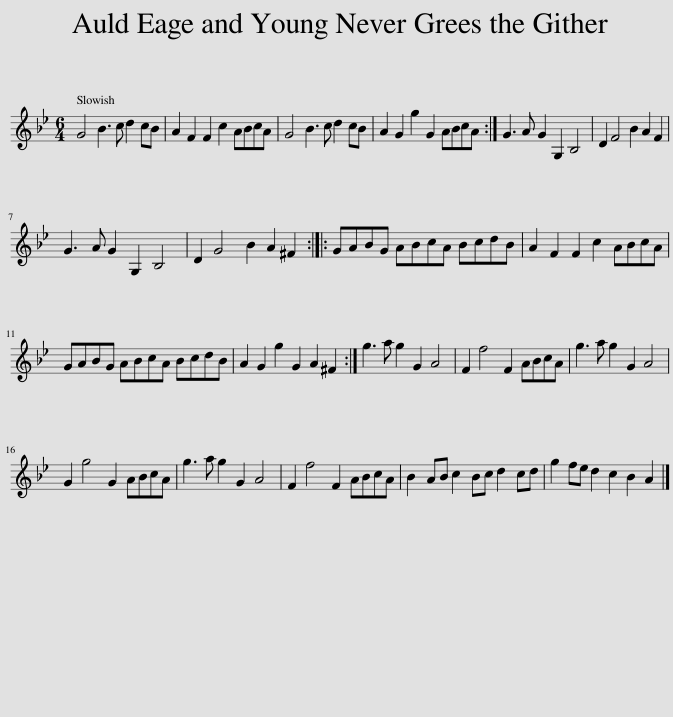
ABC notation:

X:1
L:1/8
M:6/4
I:linebreak $
K:Gmin
V:1 treble
V:1
 G4 B3 c d2 cB | A2 F2 F2 c2 ABcA | G4 B3 c d2 cB | A2 G2 g2 G2 ABcA :| G3 A G2 G,2 B,4 | %5
 D2 F4 B2 A2 F2 |$ G3 A G2 G,2 B,4 | D2 G4 B2 A2 ^F2 :: GABG ABcA BcdB | A2 F2 F2 c2 ABcA |$ %10
 GABG ABcA BcdB | A2 G2 g2 G2 A2 ^F2 :| g3 a g2 G2 A4 | F2 f4 F2 ABcA | g3 a g2 G2 A4 |$ %15
 G2 g4 G2 ABcA | g3 a g2 G2 A4 | F2 f4 F2 ABcA | B2 AB c2 Bc d2 cd | g2 fe d2 c2 B2 A2 |] %20
